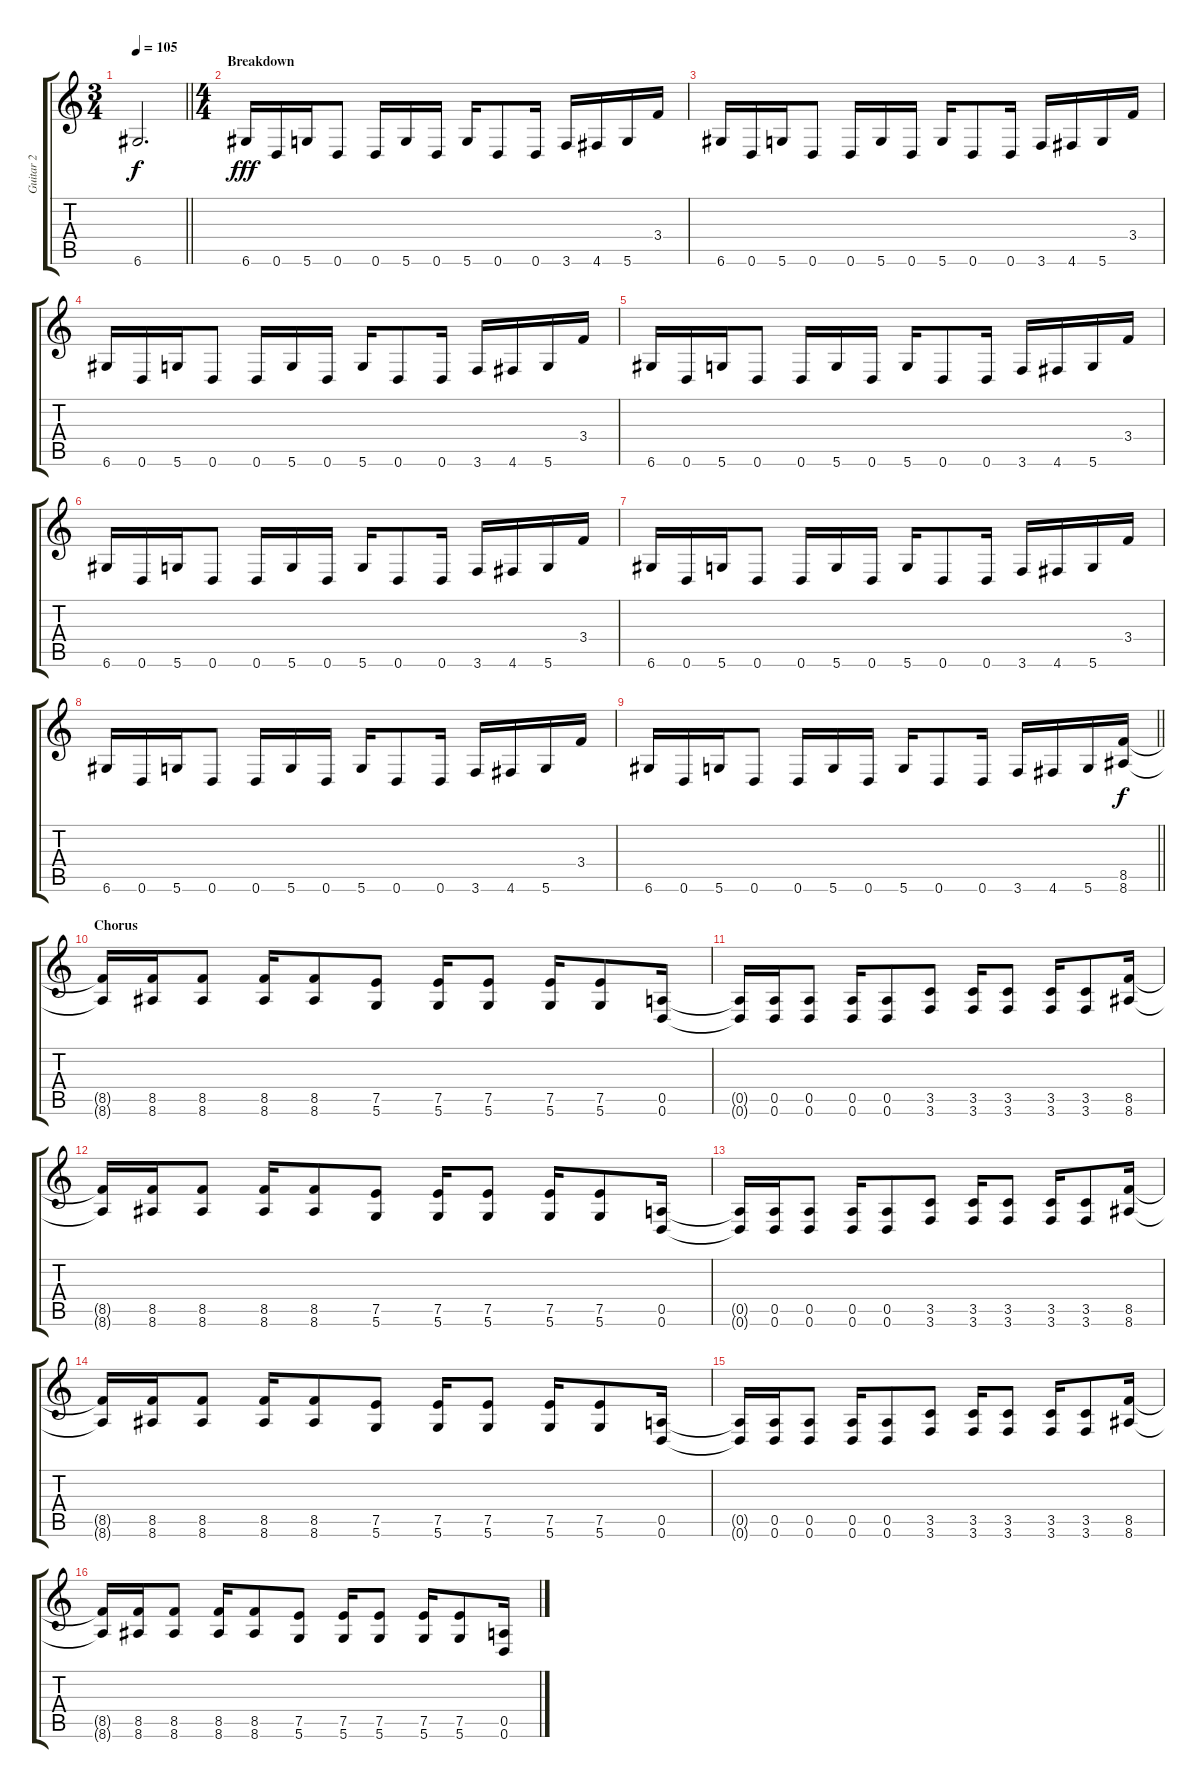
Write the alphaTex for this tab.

\track ("Guitar 2" "Guitar 2") {instrument overdrivenguitar}
\staff {score tabs}
\tuning (E4 B3 G3 D3 A2 D2) {hide}
\ts (3 4)
\tempo 105
\clef g2
\barLineRight lightlight
\ks c
6.6{t}.2{d dy f} |
\ts (4 4)
\section ("" "Breakdown")
6.6.16{dy fff} 0.6.16 5.6.16 0.6.8 0.6.16 5.6.16 0.6.16 5.6.16 0.6.8 0.6.16 3.6.16 4.6.16 5.6.16 3.4.16 |
6.6.16 0.6.16 5.6.16 0.6.8 0.6.16 5.6.16 0.6.16 5.6.16 0.6.8 0.6.16 3.6.16 4.6.16 5.6.16 3.4.16 |
6.6.16 0.6.16 5.6.16 0.6.8 0.6.16 5.6.16 0.6.16 5.6.16 0.6.8 0.6.16 3.6.16 4.6.16 5.6.16 3.4.16 |
6.6.16 0.6.16 5.6.16 0.6.8 0.6.16 5.6.16 0.6.16 5.6.16 0.6.8 0.6.16 3.6.16 4.6.16 5.6.16 3.4.16 |
6.6.16 0.6.16 5.6.16 0.6.8 0.6.16 5.6.16 0.6.16 5.6.16 0.6.8 0.6.16 3.6.16 4.6.16 5.6.16 3.4.16 |
6.6.16 0.6.16 5.6.16 0.6.8 0.6.16 5.6.16 0.6.16 5.6.16 0.6.8 0.6.16 3.6.16 4.6.16 5.6.16 3.4.16 |
6.6.16 0.6.16 5.6.16 0.6.8 0.6.16 5.6.16 0.6.16 5.6.16 0.6.8 0.6.16 3.6.16 4.6.16 5.6.16 3.4.16 |
\barLineRight lightlight
6.6.16 0.6.16 5.6.16 0.6.8 0.6.16 5.6.16 0.6.16 5.6.16 0.6.8 0.6.16 3.6.16 4.6.16 5.6.16 (8.5 8.6).16{dy f} |
\section ("" "Chorus")
(8.5{t} 8.6{t}).16 (8.5 8.6).16 (8.5 8.6).8 (8.5 8.6).16 (8.5 8.6).8 (7.5 5.6).8 (7.5 5.6).16 (7.5 5.6).8 (7.5 5.6).16 (7.5 5.6).8 (0.5 0.6).16 |
(0.5{t} 0.6{t}).16 (0.5 0.6).16 (0.5 0.6).8 (0.5 0.6).16 (0.5 0.6).8 (3.5 3.6).8 (3.5 3.6).16 (3.5 3.6).8 (3.5 3.6).16 (3.5 3.6).8 (8.5 8.6).16 |
(8.5{t} 8.6{t}).16 (8.5 8.6).16 (8.5 8.6).8 (8.5 8.6).16 (8.5 8.6).8 (7.5 5.6).8 (7.5 5.6).16 (7.5 5.6).8 (7.5 5.6).16 (7.5 5.6).8 (0.5 0.6).16 |
(0.5{t} 0.6{t}).16 (0.5 0.6).16 (0.5 0.6).8 (0.5 0.6).16 (0.5 0.6).8 (3.5 3.6).8 (3.5 3.6).16 (3.5 3.6).8 (3.5 3.6).16 (3.5 3.6).8 (8.5 8.6).16 |
(8.5{t} 8.6{t}).16 (8.5 8.6).16 (8.5 8.6).8 (8.5 8.6).16 (8.5 8.6).8 (7.5 5.6).8 (7.5 5.6).16 (7.5 5.6).8 (7.5 5.6).16 (7.5 5.6).8 (0.5 0.6).16 |
(0.5{t} 0.6{t}).16 (0.5 0.6).16 (0.5 0.6).8 (0.5 0.6).16 (0.5 0.6).8 (3.5 3.6).8 (3.5 3.6).16 (3.5 3.6).8 (3.5 3.6).16 (3.5 3.6).8 (8.5 8.6).16 |
(8.5{t} 8.6{t}).16 (8.5 8.6).16 (8.5 8.6).8 (8.5 8.6).16 (8.5 8.6).8 (7.5 5.6).8 (7.5 5.6).16 (7.5 5.6).8 (7.5 5.6).16 (7.5 5.6).8 (0.5 0.6).16
